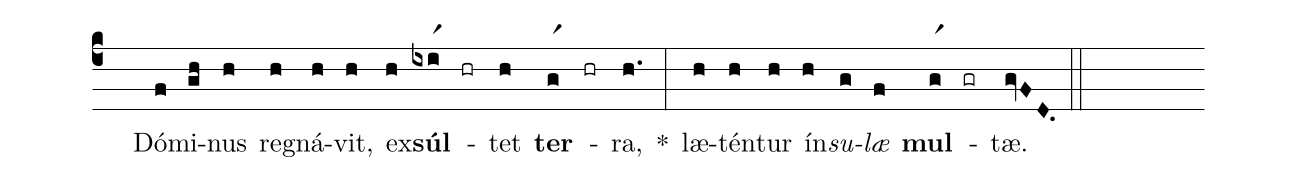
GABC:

%%
(c4)
( )Dó(f)mi(gh)nus(h) re(h)gná(h)vit,(h) ex(h)<b>súl</b>(ixir1) -(hr) tet(h) <b>ter</b>(gr1) -(hr) ra,(h.) *(:)
læ(h)tén(h)tur(h) ín(h)<i>su</i>(g)<i>læ</i>(f) <b>mul</b>(gr1) -(gr) tæ.(gvFD.) (::)
